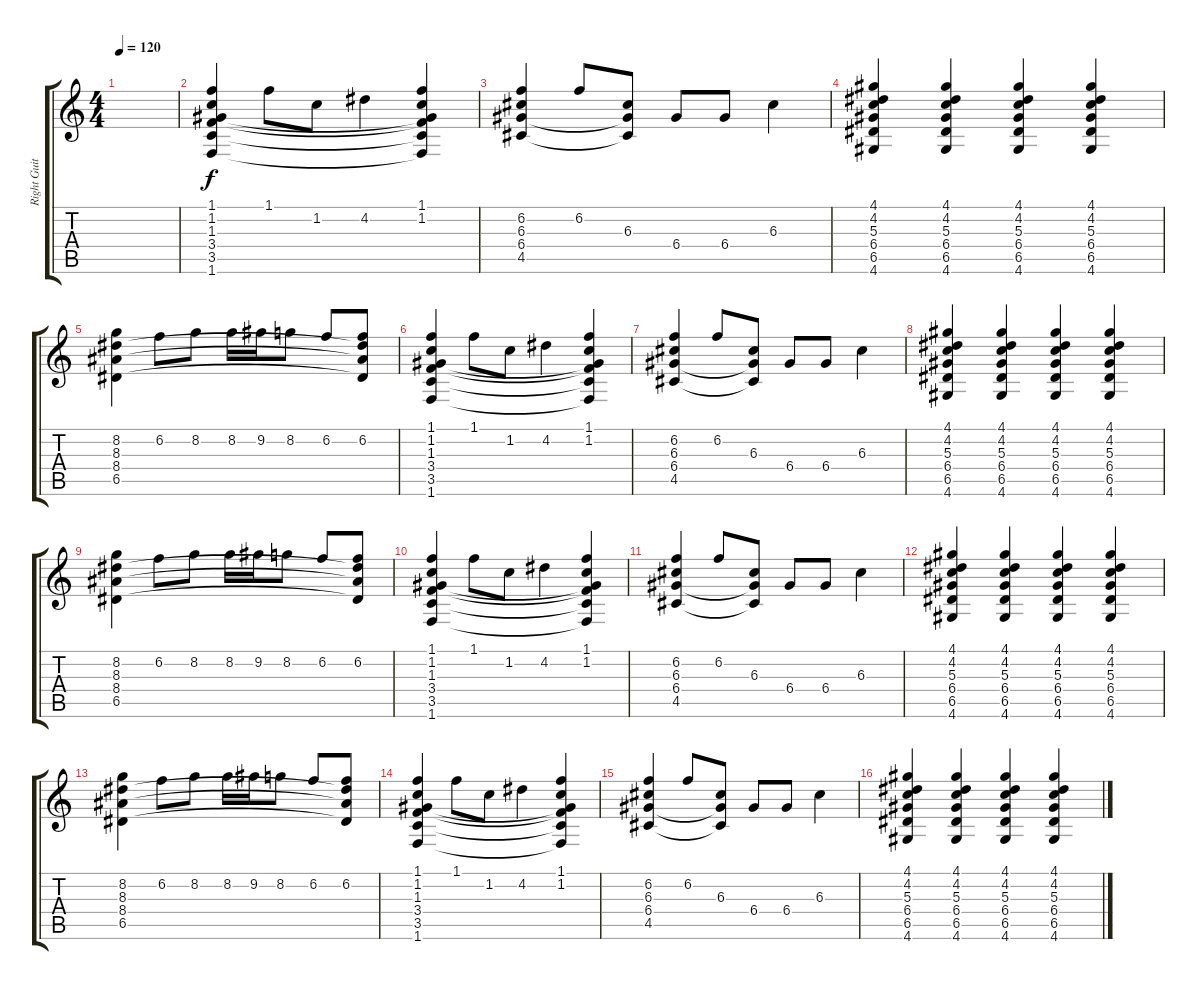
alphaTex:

\track ("Right Guitar" "Right Guit") {instrument overdrivenguitar}
\staff {score tabs}
\tuning (E4 B3 G3 D3 A2 E2) {hide}
\ts (4 4)
\tempo 120
\tempo 110
\tempo 120
\clef g2
\ks c
|
(1.1 1.2 1.3 3.4 3.5 1.6).4 1.1.8 1.2.8 4.2.4 (1.1 1.2 1.3{t} 3.4{t} 3.5{t} 1.6{t}).4 |
(6.2 6.3 6.4 4.5).4 6.2.8 (6.3 6.4{t} 4.5{t}).8 6.4.8 6.4.8 6.3.4 |
(4.1 4.2 5.3 6.4 6.5 4.6).4 (4.1 4.2 5.3 6.4 6.5 4.6).4 (4.1 4.2 5.3 6.4 6.5 4.6).4 (4.1 4.2 5.3 6.4 6.5 4.6).4 |
(8.2 8.3 8.4 6.5).4 6.2.8 8.2.8 8.2.16 9.2.16 8.2.8 6.2.8 (6.2 8.3{t} 8.4{t} 6.5{t}).8 |
(1.1 1.2 1.3 3.4 3.5 1.6).4 1.1.8 1.2.8 4.2.4 (1.1 1.2 1.3{t} 3.4{t} 3.5{t} 1.6{t}).4 |
(6.2 6.3 6.4 4.5).4 6.2.8 (6.3 6.4{t} 4.5{t}).8 6.4.8 6.4.8 6.3.4 |
(4.1 4.2 5.3 6.4 6.5 4.6).4 (4.1 4.2 5.3 6.4 6.5 4.6).4 (4.1 4.2 5.3 6.4 6.5 4.6).4 (4.1 4.2 5.3 6.4 6.5 4.6).4 |
(8.2 8.3 8.4 6.5).4 6.2.8 8.2.8 8.2.16 9.2.16 8.2.8 6.2.8 (6.2 8.3{t} 8.4{t} 6.5{t}).8 |
(1.1 1.2 1.3 3.4 3.5 1.6).4 1.1.8 1.2.8 4.2.4 (1.1 1.2 1.3{t} 3.4{t} 3.5{t} 1.6{t}).4 |
(6.2 6.3 6.4 4.5).4 6.2.8 (6.3 6.4{t} 4.5{t}).8 6.4.8 6.4.8 6.3.4 |
(4.1 4.2 5.3 6.4 6.5 4.6).4 (4.1 4.2 5.3 6.4 6.5 4.6).4 (4.1 4.2 5.3 6.4 6.5 4.6).4 (4.1 4.2 5.3 6.4 6.5 4.6).4 |
(8.2 8.3 8.4 6.5).4 6.2.8 8.2.8 8.2.16 9.2.16 8.2.8 6.2.8 (6.2 8.3{t} 8.4{t} 6.5{t}).8 |
(1.1 1.2 1.3 3.4 3.5 1.6).4 1.1.8 1.2.8 4.2.4 (1.1 1.2 1.3{t} 3.4{t} 3.5{t} 1.6{t}).4 |
(6.2 6.3 6.4 4.5).4 6.2.8 (6.3 6.4{t} 4.5{t}).8 6.4.8 6.4.8 6.3.4 |
(4.1 4.2 5.3 6.4 6.5 4.6).4 (4.1 4.2 5.3 6.4 6.5 4.6).4 (4.1 4.2 5.3 6.4 6.5 4.6).4 (4.1 4.2 5.3 6.4 6.5 4.6).4
